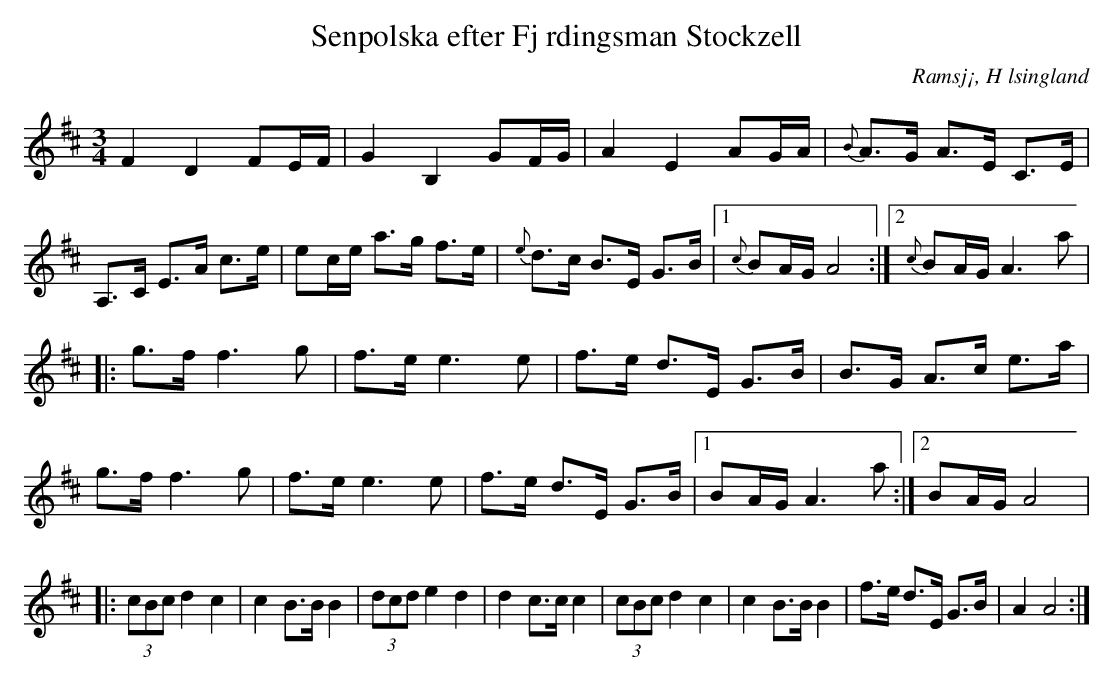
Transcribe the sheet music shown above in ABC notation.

X:1
T: Senpolska efter Fj rdingsman Stockzell
O: Ramsj¡, H lsingland
M:3/4
L:1/8
K:D
F2 D2 FE/F/|G2 B,2 GF/G/|A2 E2 AG/A/|{B}A>G A>E C>E|A,>C E>A c>e|ec/e/ a>g f>e| {e}d>c B>E G>B |1 {c}BA/G/ A4:|2{c}BA/G/ A2>a2|
|:g>f f2>g2|f>e e2>e2|f>e d>E G>B|B>G A>c e>a|g>f f2>g2|f>e e2>e2|f>e d>E G>B|1 BA/G/ A2>a2:|2 BA/G/ A4|
|:(3cBc d2 c2|c2 B>B B2|(3dcd e2 d2|d2 c>c c2|(3cBc d2 c2|c2 B>B B2|f>e d>E G>B|A2 A4:|
